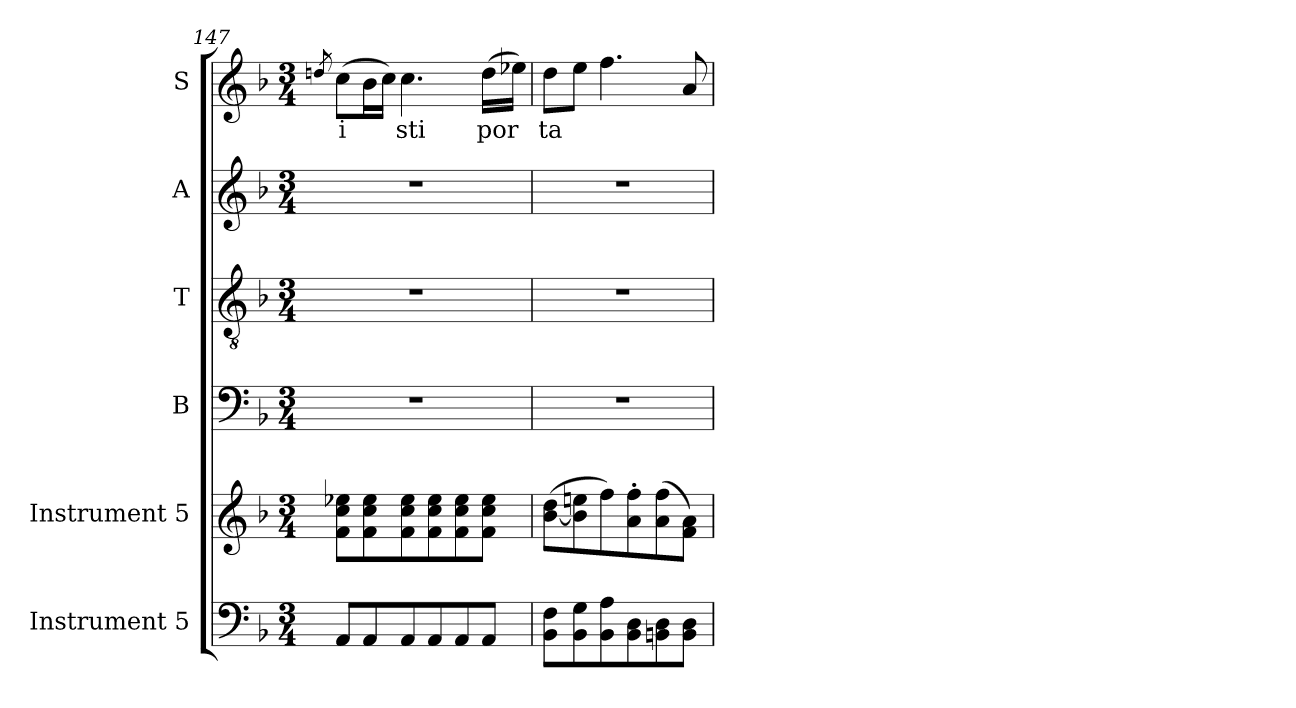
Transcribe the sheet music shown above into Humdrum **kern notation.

**kern	**kern	**kern	**kern	**kern	**kern	**text
*part6	*part5	*part4	*part3	*part2	*part1	*part1
*staff6	*staff5	*staff4	*staff3	*staff2	*staff1	*staff1
*I"Instrument 5	*I"Instrument 5	*I"B	*I"T	*I"A	*I"S	*
*	*	*I'B	*I'T	*I'A	*I'S	*
*clefF4	*clefG2	*clefF4	*clefGv2	*clefG2	*clefG2	*
*k[b-]	*k[b-]	*k[b-]	*k[b-]	*k[b-]	*k[b-]	*
*F:	*F:	*F:	*F:	*F:	*F:	*
*M3/4	*M3/4	*M3/4	*M3/4	*M3/4	*M3/4	*
=147	=147	=147	=147	=147	=147	=147
.	.	.	.	.	8qddn/	.
!	!	!	!	!	!	!LO:LY:b:cj
8AA/L	8cc\ 8f\ 8ee-X\L	2.r	2.r	2.r	(<8cc\L	-i-
!	!	!	!	!	!	!LO:LY:b:cj
8AA/	8cc\ 8f\ 8ee-\	.	.	.	16b-\	--
!	!	!	!	!	!	!LO:LY:b:cj
.	.	.	.	.	16cc\J)	--
!	!	!	!	!	!	!LO:LY:b:cj
8AA/	8ee-\ 8cc\ 8f\	.	.	.	4.cc\	-sti
8AA/	8cc\ 8f\ 8ee-\	.	.	.	.	.
8AA/	8ee-\ 8cc\ 8f\	.	.	.	.	.
!	!	!	!	!	!	!LO:LY:b:cj
8AA/J	8ee-\ 8cc\ 8f\J	.	.	.	(>16dd\L	por
!	!	!	!	!	!	!LO:LY:b:cj
.	.	.	.	.	16ee-X\J)	.
=148	=148	=148	=148	=148	=148	=148
!	!	!	!	!	!	!LO:LY:b:cj
8BB-\ 8F\L	(>8dd\ [<8b-\L	2.r	2.r	2.r	8dd\L	ta-
!	!	!	!	!	!	!LO:LY:b:cj
8BB-\ 8G\	8b-\] 8een\	.	.	.	8ee\J	--
!	!	!	!	!	!	!LO:LY:b:cj
8A\ 8BB-\	8ff\)	.	.	.	4.ff\	--
8D\ 8BB-\	8ff\'> 8a\'>	.	.	.	.	.
8BBn\ 8D\	(>8a\ 8ff\	.	.	.	.	.
!	!	!	!	!	!	!LO:LY:b:cj
8D\ 8BB\J	8a\ 8f\J)	.	.	.	8a/	--
=	=	=	=	=	=	=
*-	*-	*-	*-	*-	*-	*-
